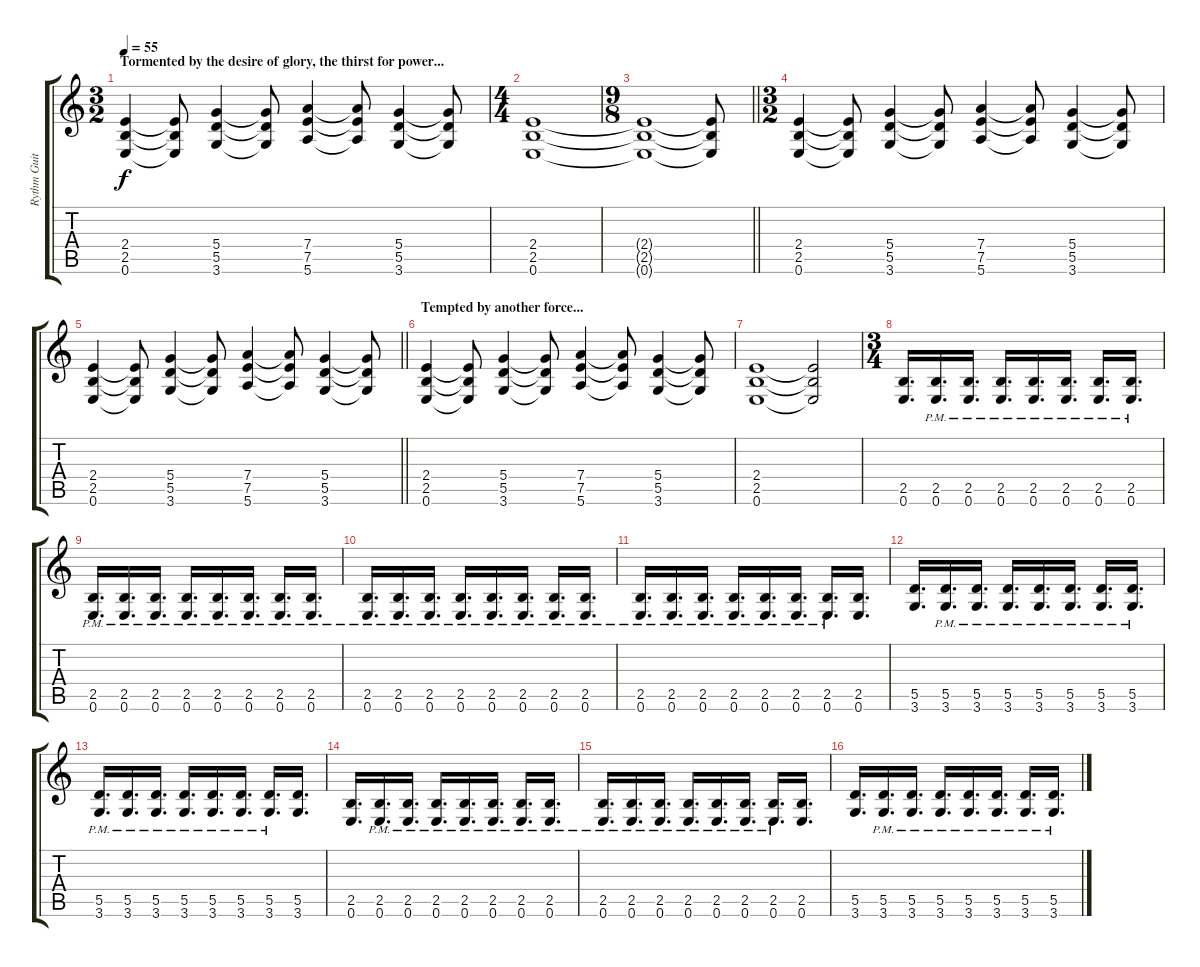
\track ("Rythm Guitar" "Rythm Guit") {instrument distortionguitar}
\staff {score tabs}
\tuning (E4 B3 G3 D3 A2 E2) {hide}
\ts (3 2)
\section ("" "Tormented by the desire of glory, the thirst for power...")
\tempo 55
\clef g2
\ks c
(2.4 2.5 0.6).4{dy f} (2.4{t} 2.5{t} 0.6{t}).8 (5.4 5.5 3.6).4 (5.4{t} 5.5{t} 3.6{t}).8 (7.4 7.5 5.6).4 (7.4{t} 7.5{t} 5.6{t}).8 (5.4 5.5 3.6).4 (5.4{t} 5.5{t} 3.6{t}).8 |
\ts (4 4)
(2.4 2.5 0.6).1 |
\ts (9 8)
\barLineRight lightlight
(2.4{t} 2.5{t} 0.6{t}).1 (2.4{t} 2.5{t} 0.6{t}).8 |
\ts (3 2)
(2.4 2.5 0.6).4 (2.4{t} 2.5{t} 0.6{t}).8 (5.4 5.5 3.6).4 (5.4{t} 5.5{t} 3.6{t}).8 (7.4 7.5 5.6).4 (7.4{t} 7.5{t} 5.6{t}).8 (5.4 5.5 3.6).4 (5.4{t} 5.5{t} 3.6{t}).8 |
\barLineRight lightlight
(2.4 2.5 0.6).4 (2.4{t} 2.5{t} 0.6{t}).8 (5.4 5.5 3.6).4 (5.4{t} 5.5{t} 3.6{t}).8 (7.4 7.5 5.6).4 (7.4{t} 7.5{t} 5.6{t}).8 (5.4 5.5 3.6).4 (5.4{t} 5.5{t} 3.6{t}).8 |
\section ("" "Tempted by another force...")
(2.4 2.5 0.6).4 (2.4{t} 2.5{t} 0.6{t}).8 (5.4 5.5 3.6).4 (5.4{t} 5.5{t} 3.6{t}).8 (7.4 7.5 5.6).4 (7.4{t} 7.5{t} 5.6{t}).8 (5.4 5.5 3.6).4 (5.4{t} 5.5{t} 3.6{t}).8 |
(2.4 2.5 0.6).1 (2.4{t} 2.5{t} 0.6{t}).2 |
\ts (3 4)
(2.5 0.6).16{d} (2.5{pm} 0.6{pm}).16{d} (2.5{pm} 0.6{pm}).16{d} (2.5{pm} 0.6{pm}).16{d} (2.5{pm} 0.6{pm}).16{d} (2.5{pm} 0.6{pm}).16{d} (2.5{pm} 0.6{pm}).16{d} (2.5{pm} 0.6{pm}).16{d} |
(2.5{pm} 0.6{pm}).16{d} (2.5{pm} 0.6{pm}).16{d} (2.5{pm} 0.6{pm}).16{d} (2.5{pm} 0.6{pm}).16{d} (2.5{pm} 0.6{pm}).16{d} (2.5{pm} 0.6{pm}).16{d} (2.5{pm} 0.6{pm}).16{d} (2.5{pm} 0.6{pm}).16{d} |
(2.5{pm} 0.6{pm}).16{d} (2.5{pm} 0.6{pm}).16{d} (2.5{pm} 0.6{pm}).16{d} (2.5{pm} 0.6{pm}).16{d} (2.5{pm} 0.6{pm}).16{d} (2.5{pm} 0.6{pm}).16{d} (2.5{pm} 0.6{pm}).16{d} (2.5{pm} 0.6{pm}).16{d} |
(2.5{pm} 0.6{pm}).16{d} (2.5{pm} 0.6{pm}).16{d} (2.5{pm} 0.6{pm}).16{d} (2.5{pm} 0.6{pm}).16{d} (2.5{pm} 0.6{pm}).16{d} (2.5{pm} 0.6{pm}).16{d} (2.5{pm} 0.6{pm}).16{d} (2.5 0.6).16{d} |
(5.5 3.6).16{d} (5.5{pm} 3.6{pm}).16{d} (5.5{pm} 3.6{pm}).16{d} (5.5{pm} 3.6{pm}).16{d} (5.5{pm} 3.6{pm}).16{d} (5.5{pm} 3.6{pm}).16{d} (5.5{pm} 3.6{pm}).16{d} (5.5{pm} 3.6{pm}).16{d} |
(5.5{pm} 3.6{pm}).16{d} (5.5{pm} 3.6{pm}).16{d} (5.5{pm} 3.6{pm}).16{d} (5.5{pm} 3.6{pm}).16{d} (5.5{pm} 3.6{pm}).16{d} (5.5{pm} 3.6{pm}).16{d} (5.5{pm} 3.6{pm}).16{d} (5.5 3.6).16{d} |
(2.5 0.6).16{d} (2.5{pm} 0.6{pm}).16{d} (2.5{pm} 0.6{pm}).16{d} (2.5{pm} 0.6{pm}).16{d} (2.5{pm} 0.6{pm}).16{d} (2.5{pm} 0.6{pm}).16{d} (2.5{pm} 0.6{pm}).16{d} (2.5{pm} 0.6{pm}).16{d} |
(2.5{pm} 0.6{pm}).16{d} (2.5{pm} 0.6{pm}).16{d} (2.5{pm} 0.6{pm}).16{d} (2.5{pm} 0.6{pm}).16{d} (2.5{pm} 0.6{pm}).16{d} (2.5{pm} 0.6{pm}).16{d} (2.5{pm} 0.6{pm}).16{d} (2.5 0.6).16{d} |
(5.5 3.6).16{d} (5.5{pm} 3.6{pm}).16{d} (5.5{pm} 3.6{pm}).16{d} (5.5{pm} 3.6{pm}).16{d} (5.5{pm} 3.6{pm}).16{d} (5.5{pm} 3.6{pm}).16{d} (5.5{pm} 3.6{pm}).16{d} (5.5{pm} 3.6{pm}).16{d}
